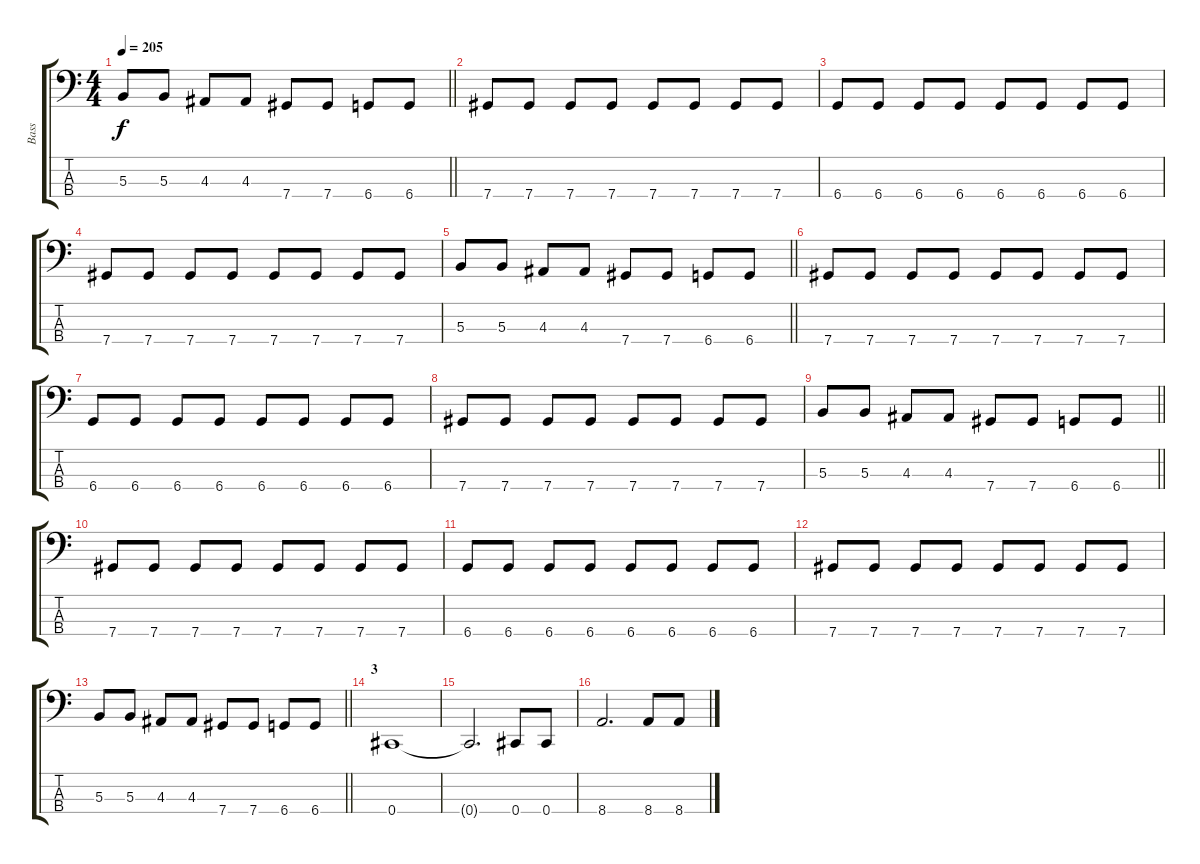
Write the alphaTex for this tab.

\track ("Bass" "Bass") {instrument electricbassfinger}
\staff {score tabs}
\tuning (E2 B1 Gb1 Db1) {hide}
\ts (4 4)
\tempo 205
\clef f4
\barLineRight lightlight
\ks c
5.3.8{dy f} 5.3.8 4.3.8 4.3.8 7.4.8 7.4.8 6.4.8 6.4.8 |
7.4.8 7.4.8 7.4.8 7.4.8 7.4.8 7.4.8 7.4.8 7.4.8 |
6.4.8 6.4.8 6.4.8 6.4.8 6.4.8 6.4.8 6.4.8 6.4.8 |
7.4.8 7.4.8 7.4.8 7.4.8 7.4.8 7.4.8 7.4.8 7.4.8 |
\barLineRight lightlight
5.3.8 5.3.8 4.3.8 4.3.8 7.4.8 7.4.8 6.4.8 6.4.8 |
7.4.8 7.4.8 7.4.8 7.4.8 7.4.8 7.4.8 7.4.8 7.4.8 |
6.4.8 6.4.8 6.4.8 6.4.8 6.4.8 6.4.8 6.4.8 6.4.8 |
7.4.8 7.4.8 7.4.8 7.4.8 7.4.8 7.4.8 7.4.8 7.4.8 |
\barLineRight lightlight
5.3.8 5.3.8 4.3.8 4.3.8 7.4.8 7.4.8 6.4.8 6.4.8 |
7.4.8 7.4.8 7.4.8 7.4.8 7.4.8 7.4.8 7.4.8 7.4.8 |
6.4.8 6.4.8 6.4.8 6.4.8 6.4.8 6.4.8 6.4.8 6.4.8 |
7.4.8 7.4.8 7.4.8 7.4.8 7.4.8 7.4.8 7.4.8 7.4.8 |
\barLineRight lightlight
5.3.8 5.3.8 4.3.8 4.3.8 7.4.8 7.4.8 6.4.8 6.4.8 |
\section ("" "3")
0.4.1 |
0.4{t}.2{d} 0.4.8 0.4.8 |
8.4.2{d} 8.4.8 8.4.8
